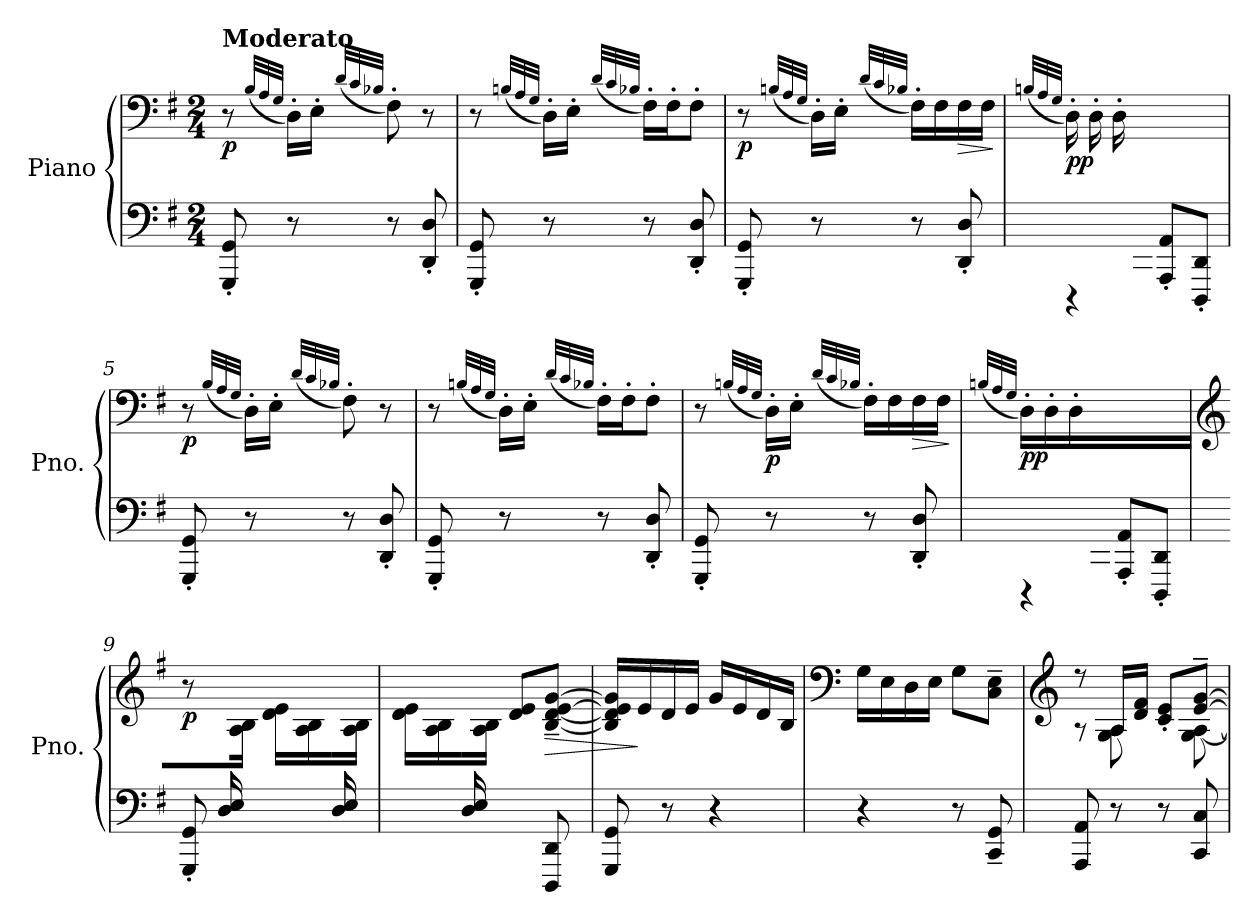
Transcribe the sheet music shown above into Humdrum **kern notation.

**kern	**kern	**dynam
*part1	*part1	*part1
*staff2	*staff1	*staff1/2
*I"Piano	*	*
*I'Pno.	*	*
*clefF4	*clefF4	*
*k[f#]	*k[f#]	*
*M2/4	*M2/4	*
=1	=1	=1
!	!LO:TX:a:B:t=Moderato	!
!	!	!LO:DY:b
8GGG/' 8GG/'	8r	p
.	(<32qB/LLL	.
.	32qA/	.
.	32qG/JJJ	.
8r	16D'\LL)	.
.	16E'\JJ	.
.	(<32qd/LLL	.
.	32qc/	.
.	32qB-X/JJJ	.
8r	8F#'\)	.
8DD/' 8D/'	8r	.
=2	=2	=2
8GGG/' 8GG/'	8r	.
.	(<32qBn/LLL	.
.	32qA/	.
.	32qG/JJJ	.
8r	16D'\LL)	.
.	16E'\JJ	.
.	(<32qd/LLL	.
.	32qc/	.
.	32qB-X/JJJ	.
8r	16F#'\LL)	.
.	16F#'\J	.
8DD/' 8D/'	8F#'\J	.
=3	=3	=3
!	!	!LO:DY:b
8GGG/' 8GG/'	8r	p
.	(<32qBn/LLL	.
.	32qA/	.
.	32qG/JJJ	.
8r	16D'\LL)	.
.	16E'\JJ	.
.	(<32qd/LLL	.
.	32qc/	.
.	32qB-X/JJJ	.
8r	16F#'\LL)	.
.	16F#\	.
!	!	!LO:HP:b
8DD/' 8D/'	16F#\	>
.	16F#\JJ	.
.	.	]
!!LO:LB:g=z
=4	=4	=4
.	(<32qBn/LLL	.
.	32qA/	.
.	32qG/JJJ	.
*^	*	*
!	!	!	!LO:DY:b
8.ryy	4r	16D'\LL)	pp
.	.	16D'\	.
.	.	16D'\	.
16BBB/' 16BB/'JJ	.	16ryy	.
4ryy	8AAA/' 8AA/'L	4ryy	.
.	8DDD/' 8DD/'J	.	.
=5	=5	=5	=5
!	!	!	!LO:DY:b
*v	*v	*	*
8GGG/' 8GG/'	8r	p
.	(<32qB/LLL	.
.	32qA/	.
.	32qG/JJJ	.
8r	16D'\LL)	.
.	16E'\JJ	.
.	(<32qd/LLL	.
.	32qc/	.
.	32qB-X/JJJ	.
8r	8F#'\)	.
8DD/' 8D/'	8r	.
=6	=6	=6
8GGG/' 8GG/'	8r	.
.	(<32qBn/LLL	.
.	32qA/	.
.	32qG/JJJ	.
8r	16D'\LL)	.
.	16E'\JJ	.
.	(<32qd/LLL	.
.	32qc/	.
.	32qB-X/JJJ	.
8r	16F#'\LL)	.
.	16F#'\J	.
8DD/' 8D/'	8F#'\J	.
=7	=7	=7
8GGG/' 8GG/'	8r	.
.	(<32qBn/LLL	.
.	32qA/	.
.	32qG/JJJ	.
!	!	!LO:DY:b
8r	16D'\LL)	p
.	16E'\JJ	.
.	(<32qd/LLL	.
.	32qc/	.
.	32qB-X/JJJ	.
8r	16F#'\LL)	.
.	16F#\	.
!	!	!LO:HP:b
8DD/' 8D/'	16F#\	>
.	16F#\JJ	.
.	.	]
!!LO:LB:g=z
=8	=8	=8
.	(<32qBn/LLL	.
.	32qA/	.
.	32qG/JJJ	.
*^	*	*
!	!	!	!LO:DY:b
8.ryy	4r	16D'\LL)	pp
.	.	16D'\	.
.	.	16D'\	.
16BBB/' 16BB/'JJ	.	16ryy	.
4ryy	8AAA/' 8AA/'L	4ryy	.
.	8DDD/' 8DD/'J	.	.
=9	=9	=9	=9
*	*	*clefG2	*
!	!	!	!LO:DY:b
8ryy	8GGG/' 8GG/'	8r	p
16D/ 16E/LL	8ryy	16ryy	.
8.ryy	.	16A\ 16B\JJ	.
.	4ryy	16d\ 16e\LL	.
.	.	16A\ 16B\	.
16D/ 16E/	.	16ryy	.
16ryy	.	16A\ 16B\JJ	.
=10	=10	=10	=10
8ryy	4ryy	16d\ 16e\LL	.
.	.	16A\ 16B\	.
16D/ 16E/	.	16ryy	.
4ryy	.	16A\ 16B\JJ	.
.	8ryy	8d/ 8e/L	.
!	!	!	!LO:HP:b
.	8DDD/ 8DD/	[8B/~ [8d/~ [8e/~ [8g/~J	>
16ryy	.	.	.
*v	*v	*	*
=11	=11	=11
8GGG/ 8GG/	16B/] 16d/] 16e/] 16g/]LL	.
.	16e/	]
8r	16d/	.
.	16e/JJ	.
4r	16g/LL	.
.	16e/	.
.	16d/	.
.	16B/JJ	.
=12	=12	=12
*	*clefF4	*
4r	16G\LL	.
.	16E\	.
.	16D\	.
.	16E\JJ	.
8r	8G\L	.
8CC/~ 8GG/~	8C\~ 8E\~J	.
!!LO:LB:g=z
=13	=13	=13
*	*clefG2	*
*	*^	*
8AAA/ 8AA/	8r	8r	.
8r	16A/LL	8G\ 8A\	.
.	16d/ 16f#/JJ	.	.
8r	(8c/' 8e/'L	8ryy	.
8CC/ 8C/	[8e/~ [8g/~J	[8G\ [8A\	.
*	*v	*v	*
=	=	=
*-	*-	*-
